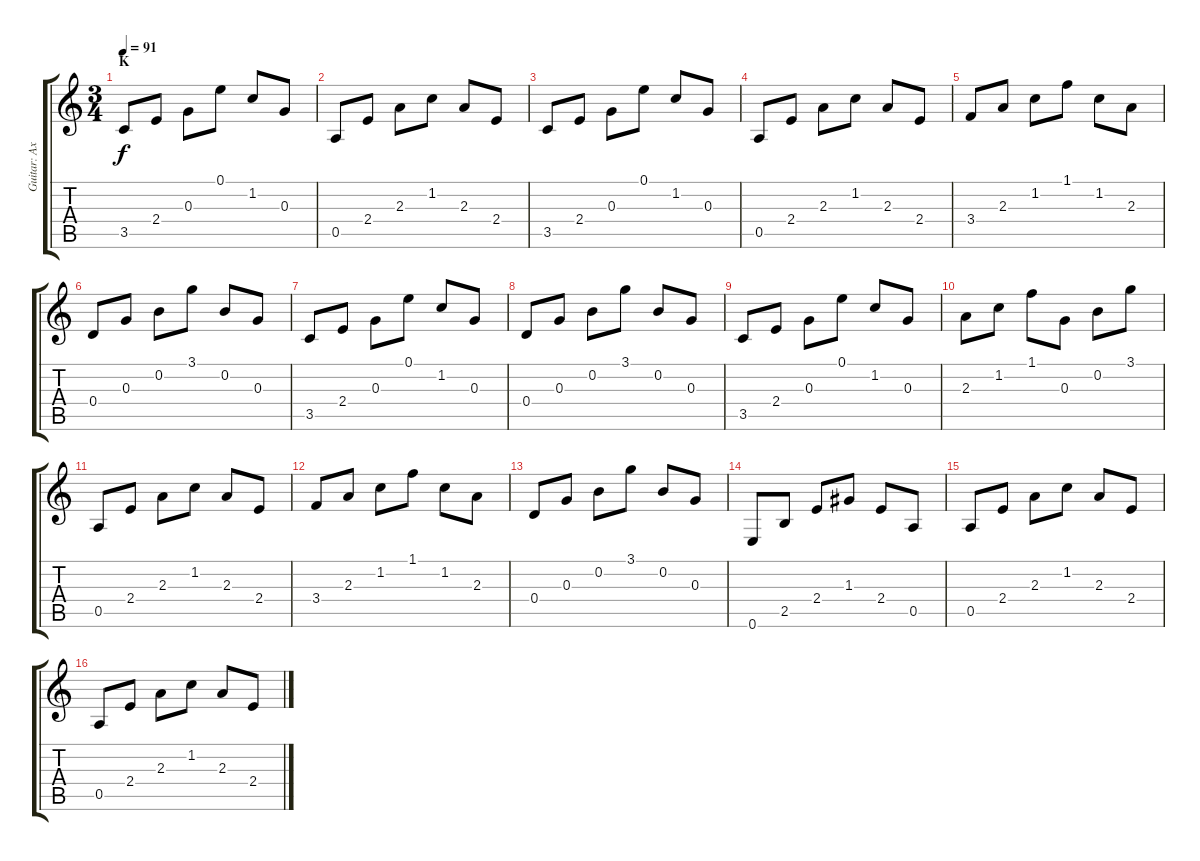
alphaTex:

\track ("Guitar: Axel" "Guitar: Ax") {instrument acousticguitarsteel}
\staff {score tabs}
\tuning (E4 B3 G3 D3 A2 E2) {hide}
\ts (3 4)
\section ("" "K")
\tempo 91
\clef g2
\ks c
3.5.8{dy f} 2.4.8 0.3.8 0.1.8 1.2.8 0.3.8 |
0.5.8 2.4.8 2.3.8 1.2.8 2.3.8 2.4.8 |
3.5.8 2.4.8 0.3.8 0.1.8 1.2.8 0.3.8 |
0.5.8 2.4.8 2.3.8 1.2.8 2.3.8 2.4.8 |
3.4.8 2.3.8 1.2.8 1.1.8 1.2.8 2.3.8 |
0.4.8 0.3.8 0.2.8 3.1.8 0.2.8 0.3.8 |
3.5.8 2.4.8 0.3.8 0.1.8 1.2.8 0.3.8 |
0.4.8 0.3.8 0.2.8 3.1.8 0.2.8 0.3.8 |
3.5.8 2.4.8 0.3.8 0.1.8 1.2.8 0.3.8 |
2.3.8 1.2.8 1.1.8 0.3.8 0.2.8 3.1.8 |
0.5.8 2.4.8 2.3.8 1.2.8 2.3.8 2.4.8 |
3.4.8 2.3.8 1.2.8 1.1.8 1.2.8 2.3.8 |
0.4.8 0.3.8 0.2.8 3.1.8 0.2.8 0.3.8 |
0.6.8 2.5.8 2.4.8 1.3.8 2.4.8 0.5.8 |
0.5.8 2.4.8 2.3.8 1.2.8 2.3.8 2.4.8 |
0.5.8 2.4.8 2.3.8 1.2.8 2.3.8 2.4.8
